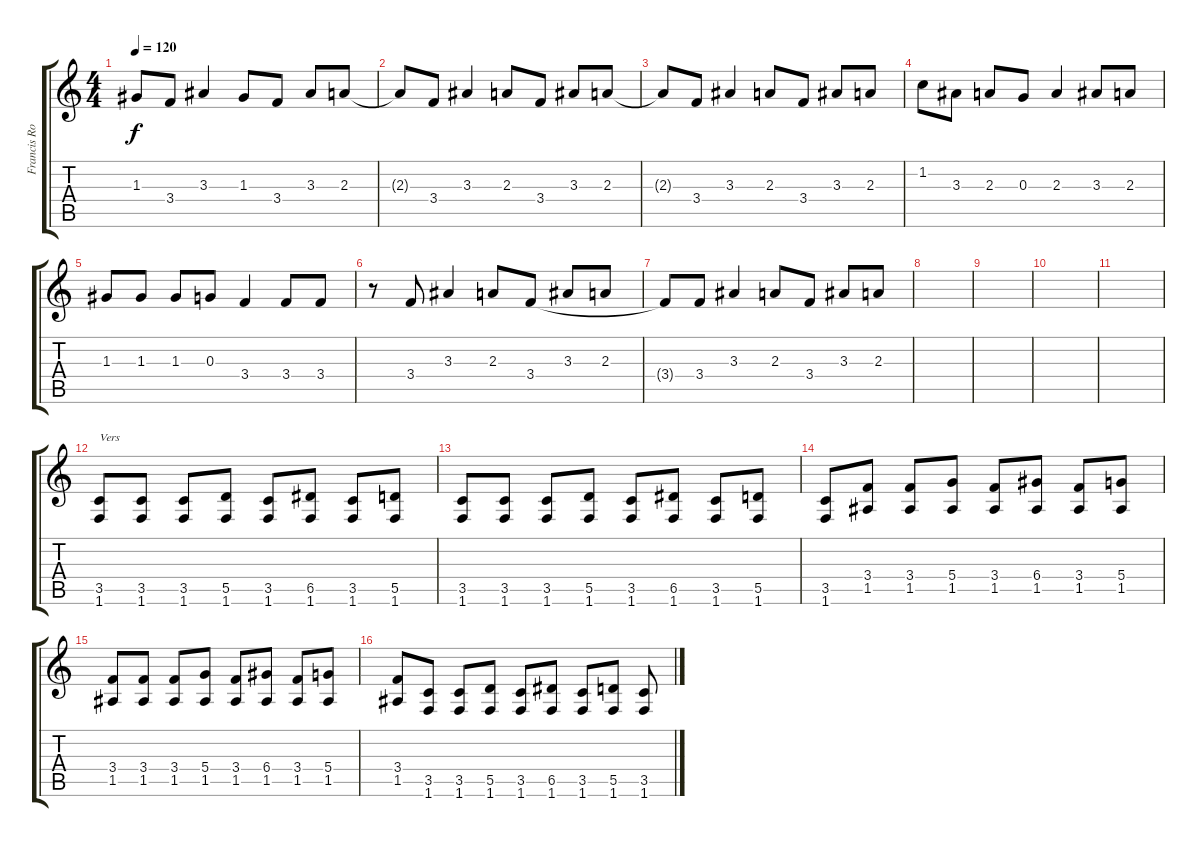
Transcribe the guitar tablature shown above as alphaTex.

\track ("Francis Rossi" "Francis Ro") {instrument overdrivenguitar}
\staff {score tabs}
\tuning (E4 B3 G3 D3 A2 E2) {hide}
\ts (4 4)
\tempo 120
\clef g2
\ks c
1.3{t}.8{dy f} 3.4.8 3.3.4 1.3.8 3.4.8 3.3.8 2.3.8 |
2.3{t}.8 3.4.8 3.3.4 2.3.8 3.4.8 3.3.8 2.3.8 |
2.3{t}.8 3.4.8 3.3.4 2.3.8 3.4.8 3.3.8 2.3.8 |
1.2.8 3.3.8 2.3.8 0.3.8 2.3.4 3.3.8 2.3.8 |
1.3.8 1.3.8 1.3.8 0.3.8 3.4.4 3.4.8 3.4.8 |
r.8 3.4.8 3.3.4 2.3.8 3.4.8 3.3.8 2.3.8 |
3.4{t}.8 3.4.8 3.3.4 2.3.8 3.4.8 3.3.8 2.3.8 |
|
|
|
|
(3.5 1.6).8{txt "Vers"} (3.5 1.6).8 (3.5 1.6).8 (5.5 1.6).8 (3.5 1.6).8 (6.5 1.6).8 (3.5 1.6).8 (5.5 1.6).8 |
(3.5 1.6).8 (3.5 1.6).8 (3.5 1.6).8 (5.5 1.6).8 (3.5 1.6).8 (6.5 1.6).8 (3.5 1.6).8 (5.5 1.6).8 |
(3.5 1.6).8 (3.4 1.5).8 (3.4 1.5).8 (5.4 1.5).8 (3.4 1.5).8 (6.4 1.5).8 (3.4 1.5).8 (5.4 1.5).8 |
(3.4 1.5).8 (3.4 1.5).8 (3.4 1.5).8 (5.4 1.5).8 (3.4 1.5).8 (6.4 1.5).8 (3.4 1.5).8 (5.4 1.5).8 |
(3.4 1.5).8 (3.5 1.6).8 (3.5 1.6).8 (5.5 1.6).8 (3.5 1.6).8 (6.5 1.6).8 (3.5 1.6).8 (5.5 1.6).8 (3.5 1.6).8
